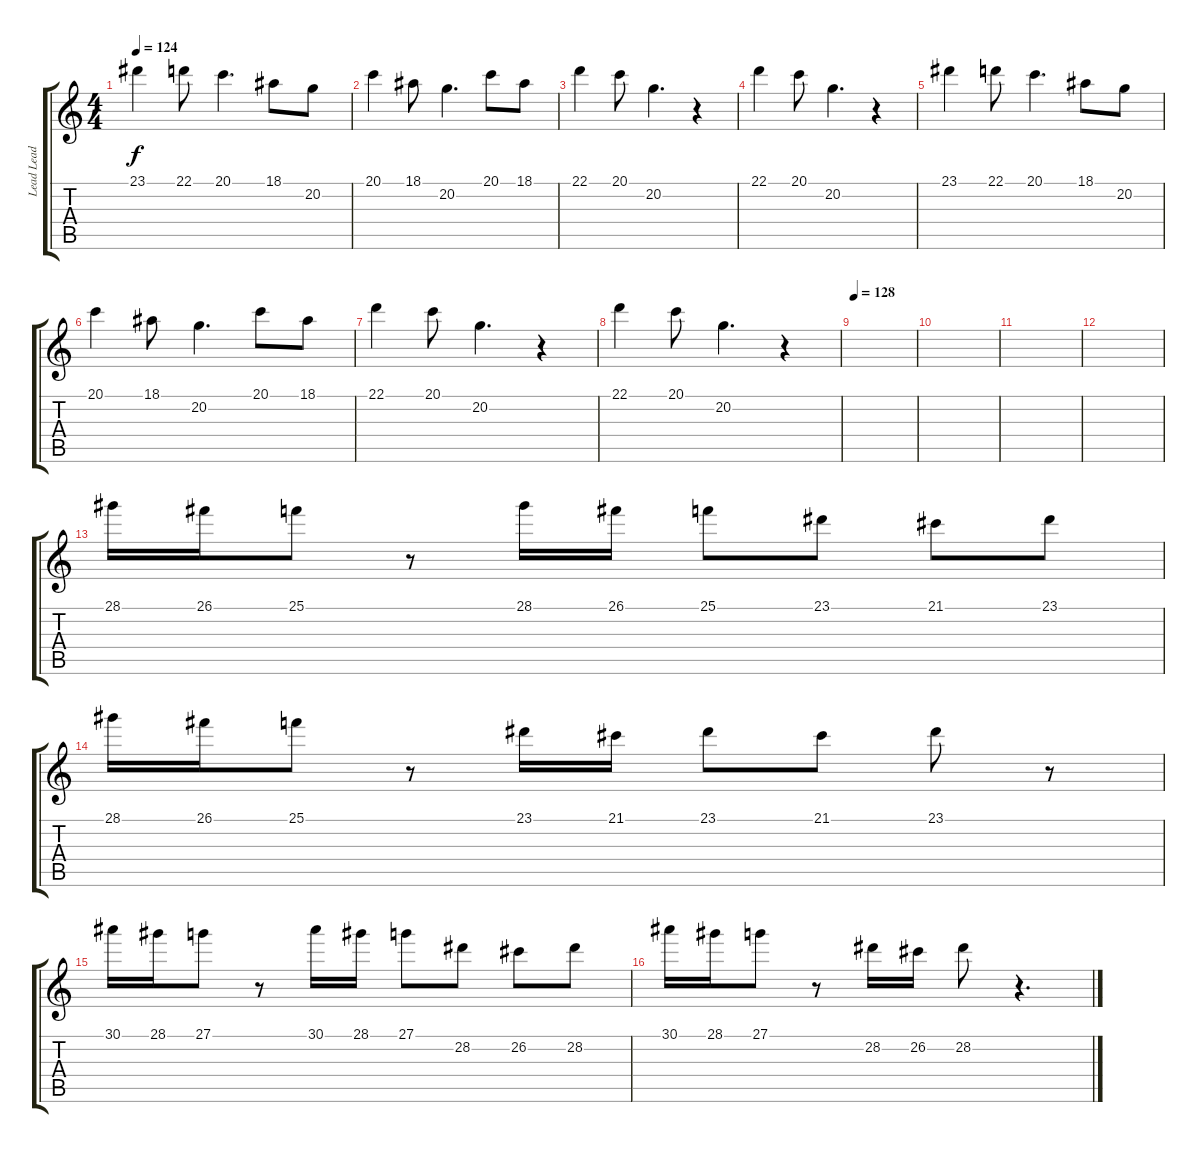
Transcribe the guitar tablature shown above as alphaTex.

\track ("Lead Lead" "Lead Lead") {instrument acousticgrandpiano}
\staff {score tabs}
\tuning (E4 B3 G3 D3 A2 E2) {hide}
\ts (4 4)
\tempo 124
\clef g2
\ks c
23.1.4{dy f} 22.1.8 20.1.4{d} 18.1.8 20.2.8 |
20.1.4 18.1.8 20.2.4{d} 20.1.8 18.1.8 |
22.1.4 20.1.8 20.2.4{d} r.4 |
22.1.4 20.1.8 20.2.4{d} r.4 |
23.1.4 22.1.8 20.1.4{d} 18.1.8 20.2.8 |
20.1.4 18.1.8 20.2.4{d} 20.1.8 18.1.8 |
22.1.4 20.1.8 20.2.4{d} r.4 |
22.1.4 20.1.8 20.2.4{d} r.4 |
\tempo 128
|
|
|
|
28.1.16 26.1.16 25.1.8 r.8 28.1.16 26.1.16 25.1.8 23.1.8 21.1.8 23.1.8 |
28.1.16 26.1.16 25.1.8 r.8 23.1.16 21.1.16 23.1.8 21.1.8 23.1.8 r.8 |
30.1.16 28.1.16 27.1.8 r.8 30.1.16 28.1.16 27.1.8 28.2.8 26.2.8 28.2.8 |
30.1.16 28.1.16 27.1.8 r.8 28.2.16 26.2.16 28.2.8 r.4{d}
